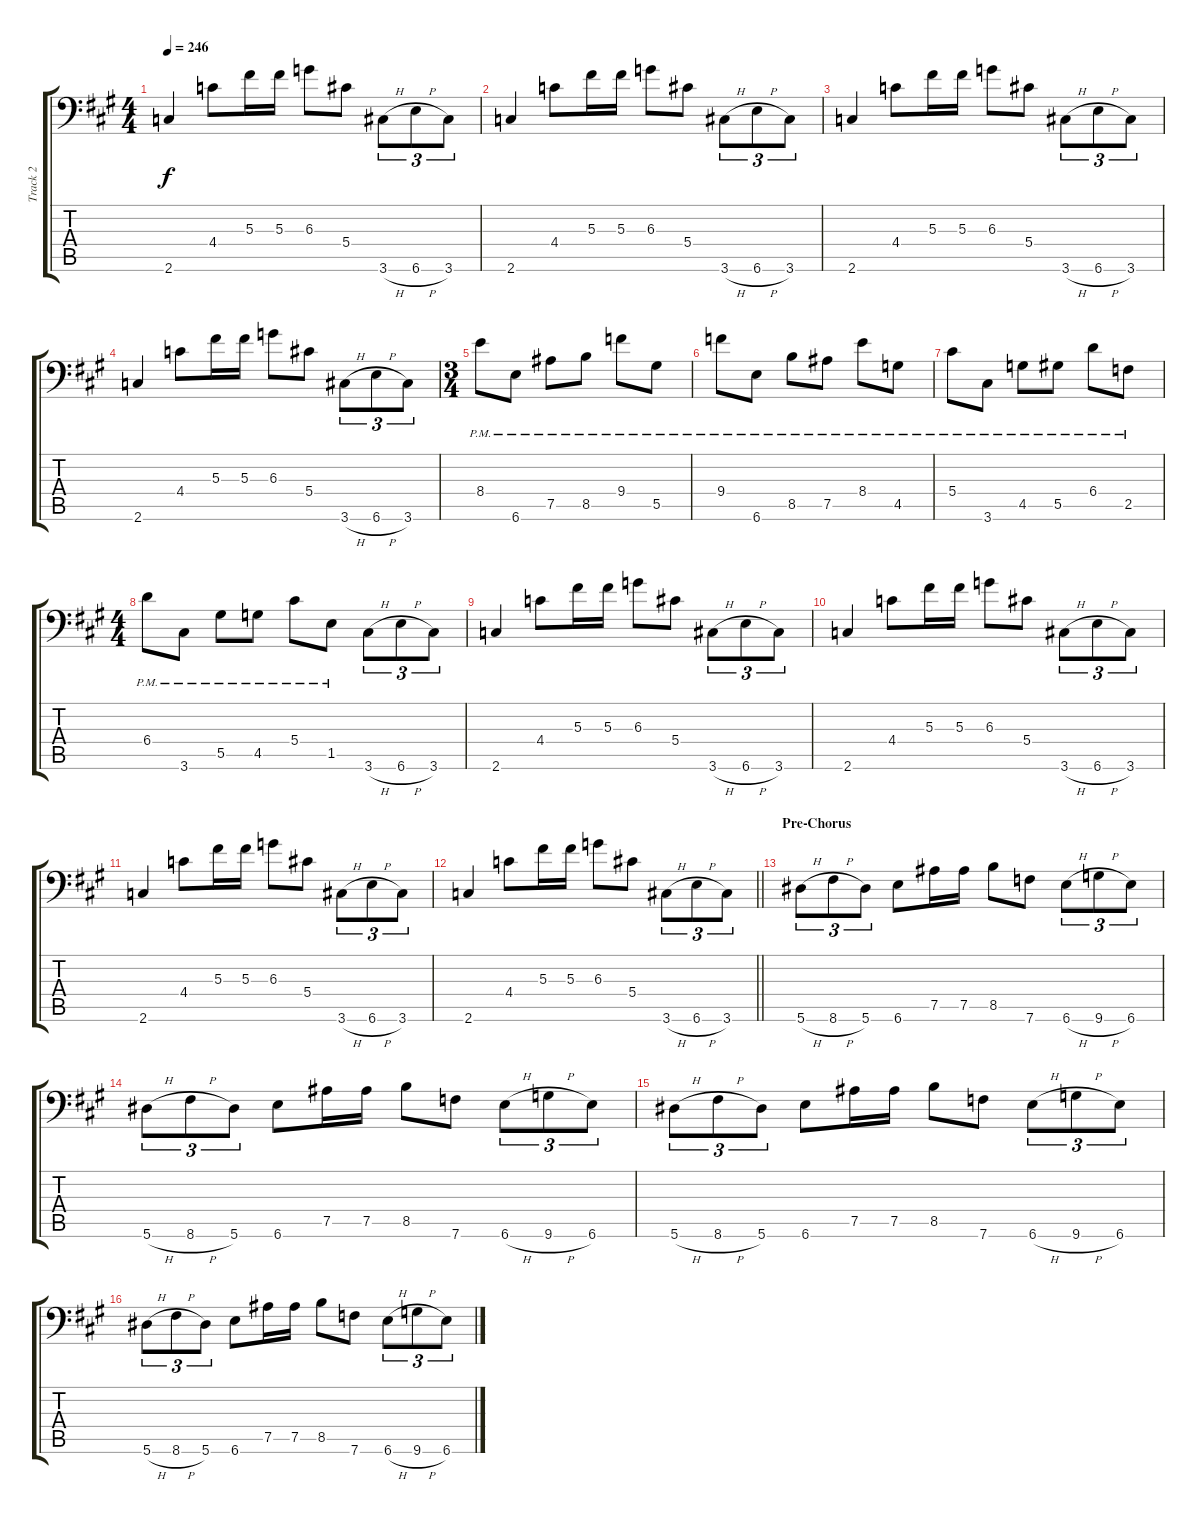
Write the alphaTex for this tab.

\track ("Track 2" "Track 2") {instrument distortionguitar}
\staff {score tabs}
\tuning (Bb3 F3 Db3 Ab2 Eb2 Bb1) {hide}
\ts (4 4)
\tempo 246
\clef f4
\ks f#minor
2.6.4{dy f} 4.4.8 5.3.16 5.3.16 6.3.8 5.4.8 3.6{h}.8{tu (3 2)} 6.6{h}.8{tu (3 2)} 3.6.8{tu (3 2)} |
2.6.4 4.4.8 5.3.16 5.3.16 6.3.8 5.4.8 3.6{h}.8{tu (3 2)} 6.6{h}.8{tu (3 2)} 3.6.8{tu (3 2)} |
2.6.4 4.4.8 5.3.16 5.3.16 6.3.8 5.4.8 3.6{h}.8{tu (3 2)} 6.6{h}.8{tu (3 2)} 3.6.8{tu (3 2)} |
2.6.4 4.4.8 5.3.16 5.3.16 6.3.8 5.4.8 3.6{h}.8{tu (3 2)} 6.6{h}.8{tu (3 2)} 3.6.8{tu (3 2)} |
\ts (3 4)
8.4{pm}.8 6.6{pm}.8 7.5{pm}.8 8.5{pm}.8 9.4{pm}.8 5.5{pm}.8 |
9.4{pm}.8 6.6{pm}.8 8.5{pm}.8 7.5{pm}.8 8.4{pm}.8 4.5{pm}.8 |
5.4{pm}.8 3.6{pm}.8 4.5{pm}.8 5.5{pm}.8 6.4{pm}.8 2.5{pm}.8 |
\ts (4 4)
6.4{pm}.8 3.6{pm}.8 5.5{pm}.8 4.5{pm}.8 5.4{pm}.8 1.5{pm}.8 3.6{h}.8{tu (3 2)} 6.6{h}.8{tu (3 2)} 3.6.8{tu (3 2)} |
2.6.4 4.4.8 5.3.16 5.3.16 6.3.8 5.4.8 3.6{h}.8{tu (3 2)} 6.6{h}.8{tu (3 2)} 3.6.8{tu (3 2)} |
2.6.4 4.4.8 5.3.16 5.3.16 6.3.8 5.4.8 3.6{h}.8{tu (3 2)} 6.6{h}.8{tu (3 2)} 3.6.8{tu (3 2)} |
2.6.4 4.4.8 5.3.16 5.3.16 6.3.8 5.4.8 3.6{h}.8{tu (3 2)} 6.6{h}.8{tu (3 2)} 3.6.8{tu (3 2)} |
\barLineRight lightlight
2.6.4 4.4.8 5.3.16 5.3.16 6.3.8 5.4.8 3.6{h}.8{tu (3 2)} 6.6{h}.8{tu (3 2)} 3.6.8{tu (3 2)} |
\section ("" "Pre-Chorus")
5.6{h}.8{tu (3 2)} 8.6{h}.8{tu (3 2)} 5.6.8{tu (3 2)} 6.6.8 7.5.16 7.5.16 8.5.8 7.6.8 6.6{h}.8{tu (3 2)} 9.6{h}.8{tu (3 2)} 6.6.8{tu (3 2)} |
5.6{h}.8{tu (3 2)} 8.6{h}.8{tu (3 2)} 5.6.8{tu (3 2)} 6.6.8 7.5.16 7.5.16 8.5.8 7.6.8 6.6{h}.8{tu (3 2)} 9.6{h}.8{tu (3 2)} 6.6.8{tu (3 2)} |
5.6{h}.8{tu (3 2)} 8.6{h}.8{tu (3 2)} 5.6.8{tu (3 2)} 6.6.8 7.5.16 7.5.16 8.5.8 7.6.8 6.6{h}.8{tu (3 2)} 9.6{h}.8{tu (3 2)} 6.6.8{tu (3 2)} |
5.6{h}.8{tu (3 2)} 8.6{h}.8{tu (3 2)} 5.6.8{tu (3 2)} 6.6.8 7.5.16 7.5.16 8.5.8 7.6.8 6.6{h}.8{tu (3 2)} 9.6{h}.8{tu (3 2)} 6.6.8{tu (3 2)}
